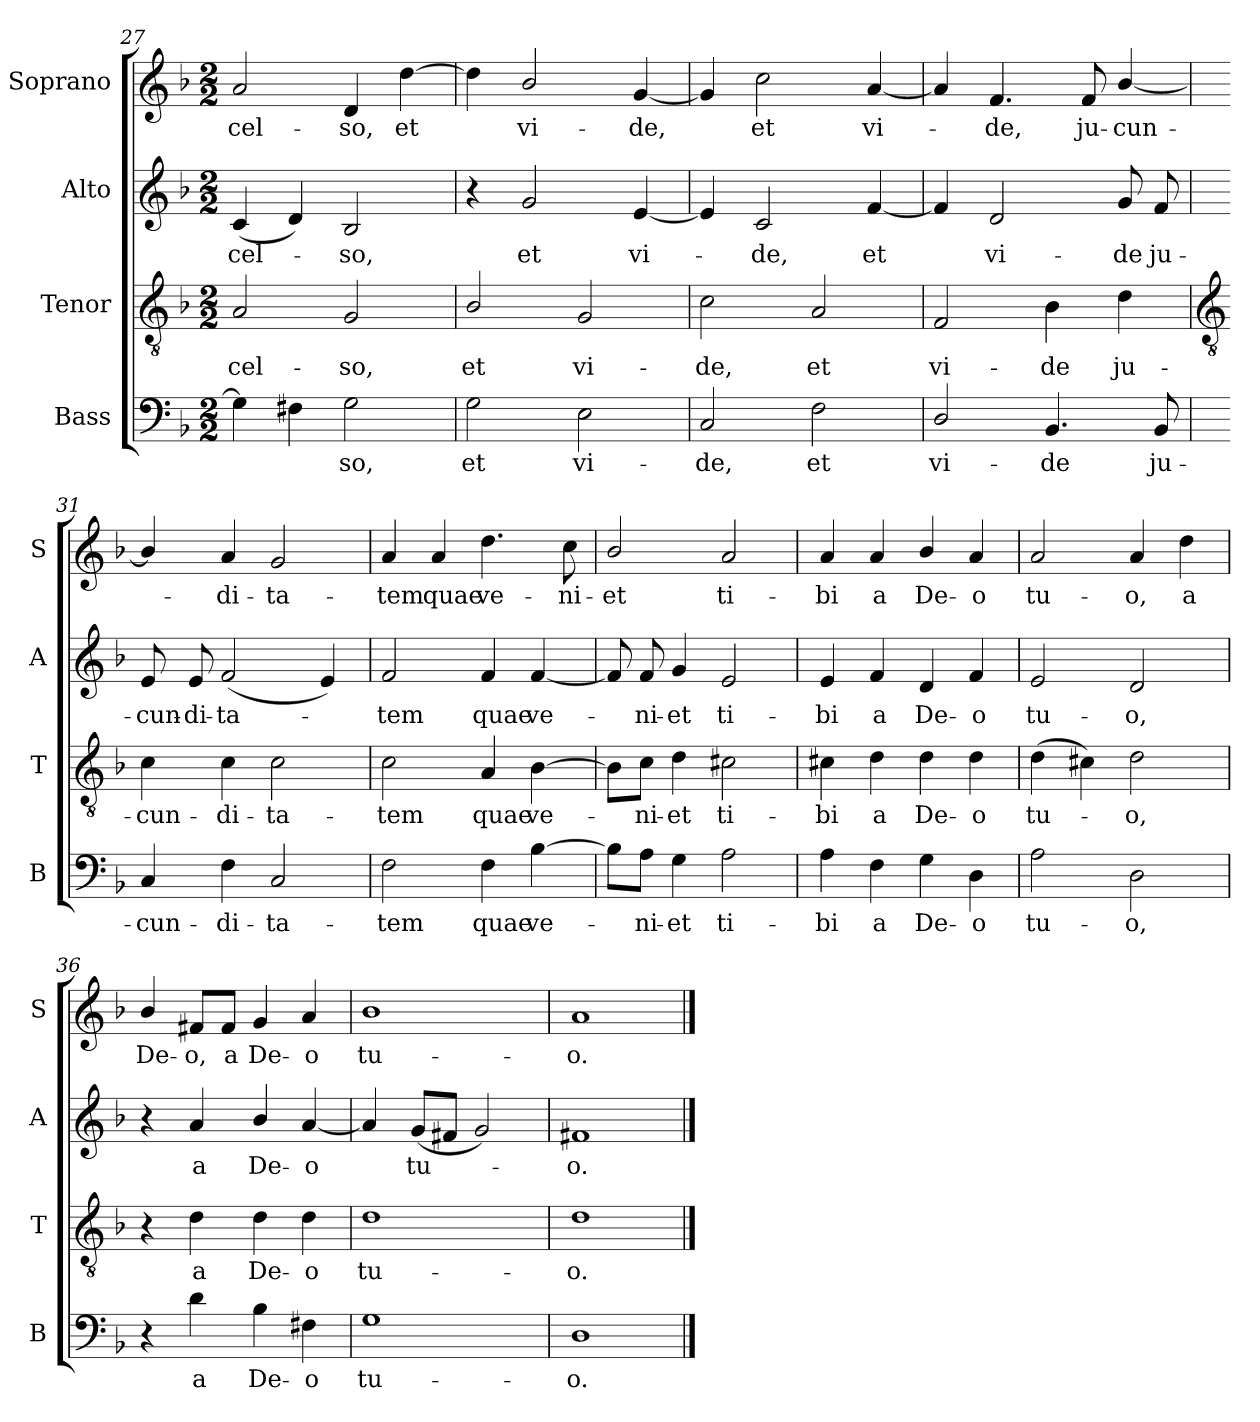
**kern	**text	**kern	**text	**kern	**text	**kern	**text
*part4	*part4	*part3	*part3	*part2	*part2	*part1	*part1
*staff4	*staff4	*staff3	*staff3	*staff2	*staff2	*staff1	*staff1
*I"Bass	*	*I"Tenor	*	*I"Alto	*	*I"Soprano	*
*I'B	*	*I'T	*	*I'A	*	*I'S	*
*clefF4	*	*clefGv2	*	*clefG2	*	*clefG2	*
*k[b-]	*	*k[b-]	*	*k[b-]	*	*k[b-]	*
*F:	*	*F:	*	*F:	*	*F:	*
*M2/2	*	*M2/2	*	*M2/2	*	*M2/2	*
=27	=27	=27	=27	=27	=27	=27	=27
!	!	!	!LO:LY:b	!	!LO:LY:b	!	!LO:LY:b
4G]	.	2A	-cel-	(<4c	-cel-	2a	-cel-
4F#X	.	.	.	4d)	.	.	.
!	!LO:LY:b	!	!LO:LY:b	!	!LO:LY:b	!	!LO:LY:b
2G	so,	2G	-so,	2B-	so,	4d	-so,
!	!	!	!	!	!	!	!LO:LY:b
.	.	.	.	.	.	[4dd	et
=28	=28	=28	=28	=28	=28	=28	=28
!	!LO:LY:b	!	!LO:LY:b	!	!	!	!
2G	et	2B-/	et	4r	.	4dd]	.
!	!	!	!	!	!LO:LY:b	!	!LO:LY:b
.	.	.	.	2g	et	2b-/	vi-
!	!LO:LY:b	!	!LO:LY:b	!	!	!	!
2E	vi-	2G	vi-	.	.	.	.
!	!	!	!	!	!LO:LY:b	!	!LO:LY:b
.	.	.	.	[4e	vi-	[4g	-de,
=29	=29	=29	=29	=29	=29	=29	=29
!	!LO:LY:b	!	!LO:LY:b	!	!	!	!
2C	-de,	2c	-de,	4e]	.	4g]	.
!	!	!	!	!	!LO:LY:b	!	!LO:LY:b
.	.	.	.	2c	de,	2cc	et
!	!LO:LY:b	!	!LO:LY:b	!	!	!	!
2F	et	2A	et	.	.	.	.
!	!	!	!	!	!LO:LY:b	!	!LO:LY:b
.	.	.	.	[4f	et	[4a	vi-
=30	=30	=30	=30	=30	=30	=30	=30
!	!LO:LY:b	!	!LO:LY:b	!	!	!	!
2D/	vi-	2F	vi-	4f]	.	4a]	.
!	!	!	!	!	!LO:LY:b	!	!LO:LY:b
.	.	.	.	2d	vi-	4.f	de,
!	!LO:LY:b	!	!LO:LY:b	!	!	!	!
4.BB-	-de	4B-	-de	.	.	.	.
!	!	!	!	!	!	!	!LO:LY:b
.	.	.	.	.	.	8f	ju-
!	!	!	!LO:LY:b	!	!LO:LY:b	!	!LO:LY:b
.	.	4d	ju-	8g	-de	[4b-/	-cun-
!	!LO:LY:b	!	!	!	!LO:LY:b	!	!
8BB-	ju-	.	.	8f	ju-	.	.
!!LO:LB:g=z
=31	=31	=31	=31	=31	=31	=31	=31
*	*	*clefGv2	*	*	*	*	*
!	!LO:LY:b	!	!LO:LY:b	!	!LO:LY:b	!	!
4C	-cun-	4c	-cun-	8e	-cun-	4b-/]	.
!	!	!	!	!	!LO:LY:b	!	!
.	.	.	.	8e	-di-	.	.
!	!LO:LY:b	!	!LO:LY:b	!	!LO:LY:b	!	!LO:LY:b
4F	-di-	4c	-di-	(<2f	-ta-	4a	di-
!	!LO:LY:b	!	!LO:LY:b	!	!	!	!LO:LY:b
2C	-ta-	2c	-ta-	.	.	2g	-ta-
.	.	.	.	4e)	.	.	.
=32	=32	=32	=32	=32	=32	=32	=32
!	!LO:LY:b	!	!LO:LY:b	!	!LO:LY:b	!	!LO:LY:b
2F	-tem	2c	-tem	2f	tem	4a	-tem
!	!	!	!	!	!	!	!LO:LY:b
.	.	.	.	.	.	4a	quae
!	!LO:LY:b	!	!LO:LY:b	!	!LO:LY:b	!	!LO:LY:b
4F	quae	4A	quae	4f	quae	4.dd	ve-
!	!LO:LY:b	!	!LO:LY:b	!	!LO:LY:b	!	!
[4B-	ve-	[4B-	ve-	[4f	ve-	.	.
!	!	!	!	!	!	!	!LO:LY:b
.	.	.	.	.	.	8cc	-ni-
=33	=33	=33	=33	=33	=33	=33	=33
!	!	!	!	!	!	!	!LO:LY:b
8B-\L]	.	8B-\L]	.	8f]	.	2b-/	-et
!	!LO:LY:b	!	!LO:LY:b	!	!LO:LY:b	!	!
8A\J	ni-	8c\J	ni-	8f	ni-	.	.
!	!LO:LY:b	!	!LO:LY:b	!	!LO:LY:b	!	!
4G	-et	4d	-et	4g	-et	.	.
!	!LO:LY:b	!	!LO:LY:b	!	!LO:LY:b	!	!LO:LY:b
2A	ti-	2c#X	ti-	2e	ti-	2a	ti-
=34	=34	=34	=34	=34	=34	=34	=34
!	!LO:LY:b	!	!LO:LY:b	!	!LO:LY:b	!	!LO:LY:b
4A	-bi	4c#X	-bi	4e	-bi	4a	-bi
!	!LO:LY:b	!	!LO:LY:b	!	!LO:LY:b	!	!LO:LY:b
4F	a	4d	a	4f	a	4a	a
!	!LO:LY:b	!	!LO:LY:b	!	!LO:LY:b	!	!LO:LY:b
4G	De-	4d	De-	4d	De-	4b-/	De-
!	!LO:LY:b	!	!LO:LY:b	!	!LO:LY:b	!	!LO:LY:b
4D	-o	4d	-o	4f	-o	4a	-o
=35	=35	=35	=35	=35	=35	=35	=35
!	!LO:LY:b	!	!LO:LY:b	!	!LO:LY:b	!	!LO:LY:b
2A	tu-	(>4d	tu-	2e	tu-	2a	tu-
.	.	4c#X)	.	.	.	.	.
!	!LO:LY:b	!	!LO:LY:b	!	!LO:LY:b	!	!LO:LY:b
2D	-o,	2d	o,	2d	-o,	4a	-o,
!	!	!	!	!	!	!	!LO:LY:b
.	.	.	.	.	.	4dd	a
=36	=36	=36	=36	=36	=36	=36	=36
!	!	!	!	!	!	!	!LO:LY:b
4r	.	4r	.	4r	.	4b-/	De-
!	!LO:LY:b	!	!LO:LY:b	!	!LO:LY:b	!	!LO:LY:b
4d	a	4d	a	4a	a	8f#X/L	-o,
!	!	!	!	!	!	!	!LO:LY:b
.	.	.	.	.	.	8f#/J	a
!	!LO:LY:b	!	!LO:LY:b	!	!LO:LY:b	!	!LO:LY:b
4B-	De-	4d	De-	4b-/	De-	4g	De-
!	!LO:LY:b	!	!LO:LY:b	!	!LO:LY:b	!	!LO:LY:b
4F#X	-o	4d	-o	[4a	-o	4a	-o
=37	=37	=37	=37	=37	=37	=37	=37
!	!LO:LY:b	!	!LO:LY:b	!	!	!	!LO:LY:b
1G	tu-	1d	tu-	4a]	.	1b-	tu-
!	!	!	!	!	!LO:LY:b	!	!
.	.	.	.	(<8gL	tu-	.	.
.	.	.	.	8f#XJ	.	.	.
.	.	.	.	2g)	.	.	.
=38	=38	=38	=38	=38	=38	=38	=38
!	!LO:LY:b	!	!LO:LY:b	!	!LO:LY:b	!	!LO:LY:b
1D	-o.	1d	-o.	1f#X	o.	1a	-o.
==	==	==	==	==	==	==	==
*-	*-	*-	*-	*-	*-	*-	*-
